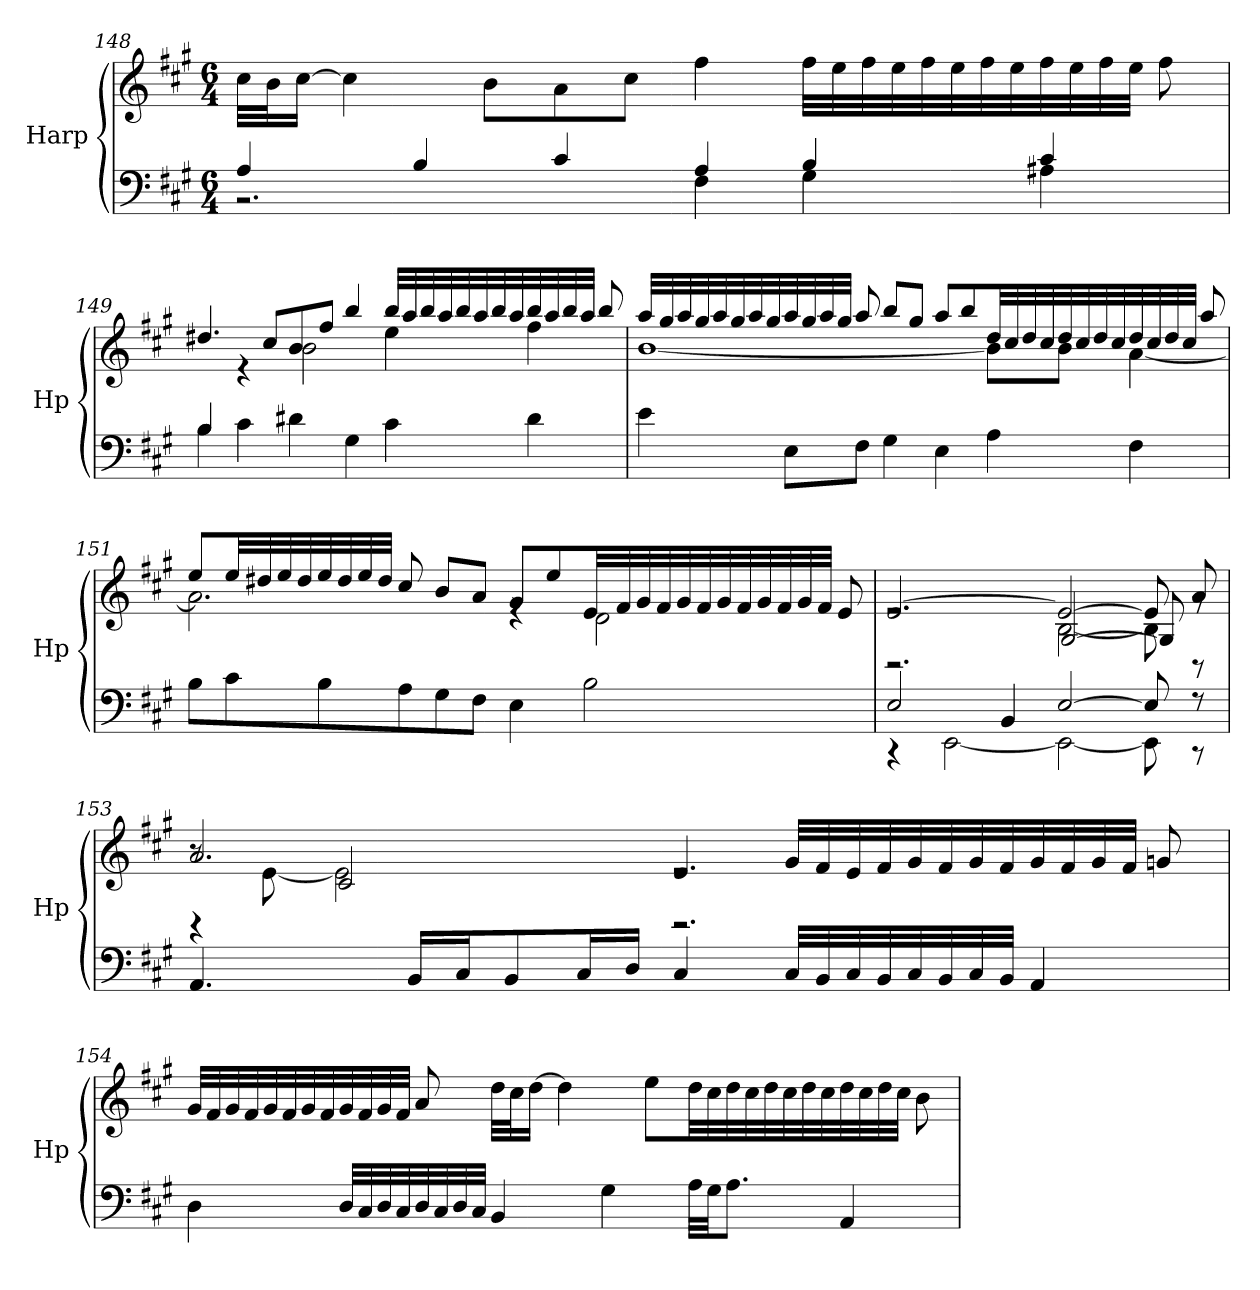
**kern	**kern
*part1	*part1
*staff2	*staff1
*I"Harp	*
*I'Hp	*
!!LO:LB:g=z
*clefF4	*clefG2
*k[f#c#g#]	*k[f#c#g#]
*M6/4	*M6/4
=148	=148
*^	*
4A/	2.r	32cc#\LLL
.	.	32b\J
.	.	[16cc#\JJ
.	.	4cc#\]
4B/	.	.
.	.	8b\L
4c#/	.	8a\
.	.	8cc#\J
4A/	4F#\	4ff#\
4B/	4G#\	32ff#\LLL
.	.	32ee\
.	.	32ff#\
.	.	32ee\
.	.	32ff#\
.	.	32ee\
.	.	32ff#\
.	.	32ee\
4c#/	4A#X\	32ff#\
.	.	32ee\
.	.	32ff#\
.	.	32ee\JJJ
.	.	8ff#\
!!LO:LB:g=z
=149	=149	=149
*	*	*^
4B/	4B\	4.dd#X/	4ryy
1ryy	4c#\	.	4re
.	.	8cc#/L	.
.	4d#X\	8b/	2b\
.	.	8ff#/J	.
.	4G#\	4bb/	.
.	4c#\	32bb/LLL	4ee\
.	.	32aa/	.
.	.	32bb/	.
.	.	32aa/	.
.	.	32bb/	.
.	.	32aa/	.
.	.	32bb/	.
.	.	32aa/	.
4ryy	4d#\	32bb/	4ff#\
.	.	32aa/	.
.	.	32bb/	.
.	.	32aa/JJJ	.
.	.	8bb/	.
*v	*v	*	*
!!LO:LB:g=z	!!
=150	=150	=150
4e\	32aa/LLL	[1b
.	32gg#/	.
.	32aa/	.
.	32gg#/	.
.	32aa/	.
.	32gg#/	.
.	32aa/	.
.	32gg#/	.
8E\L	32aa/	.
.	32gg#/	.
.	32aa/	.
.	32gg#/JJJ	.
8F#\J	8aa/	.
4G#\	8bb/L	.
.	8gg#/J	.
4E\	8aa/L	.
.	8bb/	.
4A\	32dd/LL	8b\L]
.	32cc#/	.
.	32dd/	.
.	32cc#/	.
.	32dd/	8b\J
.	32cc#/	.
.	32dd/	.
.	32cc#/	.
4F#\	32dd/	[4a\
.	32cc#/	.
.	32dd/	.
.	32cc#/JJJ	.
.	8aa/	.
!!LO:PB:g=z	!!
=151	=151	=151
8B\L	8ee/L	2.a\]
8c#\	32ee/LL	.
.	32dd#X/	.
.	32ee/	.
.	32dd#/	.
8B\	32ee/	.
.	32dd#/	.
.	32ee/	.
.	32dd#/JJJ	.
8A\	8cc#/	.
8G#\	8b/L	.
8F#\J	8a/J	.
4E\	8g#/L	4re
.	8ee/	.
2B\	32e/LL	2d\
.	32f#/	.
.	32g#/	.
.	32f#/	.
.	32g#/	.
.	32f#/	.
.	32g#/	.
.	32f#/	.
.	32g#/	.
.	32f#/	.
.	32g#/	.
.	32f#/JJJ	.
.	8e/	.
=152	=152	=152
*^	*	*^
2E/	4r	[2.e/	2.re	2.rBB
.	[2EE\	.	.	.
4BB/	.	.	.	.
[2E/	2EE\_	2e/_	[2B\	[2G#/
8E/]	8EE\]	8e/]	8B\]	8G#/]
8r	8r	8a/	8rg	8rBB
*v	*v	*	*	*
!!LO:LB:g=z	!!	!!
=153	=153	=153	=153
4.AA/	2.a/	8r	4rBB
.	.	[8e\	.
.	.	2e\]	2c#/
16BB/LL	.	.	.
16C#/J	.	.	.
8BB/	.	.	.
16C#/L	.	.	.
16D/JJ	.	.	.
4C#/	4e/	2.re	2.rBB
32C#/LLL	32g#/LLL	.	.
32BB/	32f#/	.	.
32C#/	32e/	.	.
32BB/	32f#/	.	.
32C#/	32g#/	.	.
32BB/	32f#/	.	.
32C#/	32g#/	.	.
32BB/JJJ	32f#/	.	.
4AA/	32g#/	.	.
.	32f#/	.	.
.	32g#/	.	.
.	32f#/JJJ	.	.
.	8gn/	.	.
*	*v	*v	*v
!!LO:LB:g=z
=154	=154
4D\	32g#/LLL
.	32f#/
.	32g#/
.	32f#/
.	32g#/
.	32f#/
.	32g#/
.	32f#/
32D/LLL	32g#/
32C#/	32f#/
32D/	32g#/
32C#/	32f#/JJJ
32D/	8a/
32C#/	.
32D/	.
32C#/JJJ	.
4BB/	32dd\LLL
.	32cc#\J
.	[16dd\JJ
.	4dd\]
4G#\	.
.	8ee\L
32A\LLL	32dd\LL
32G#\JJ	32cc#\
8.A\J	32dd\
.	32cc#\
.	32dd\
.	32cc#\
.	32dd\
.	32cc#\
4AA/	32dd\
.	32cc#\
.	32dd\
.	32cc#\JJJ
.	8b\
=	=
*-	*-
